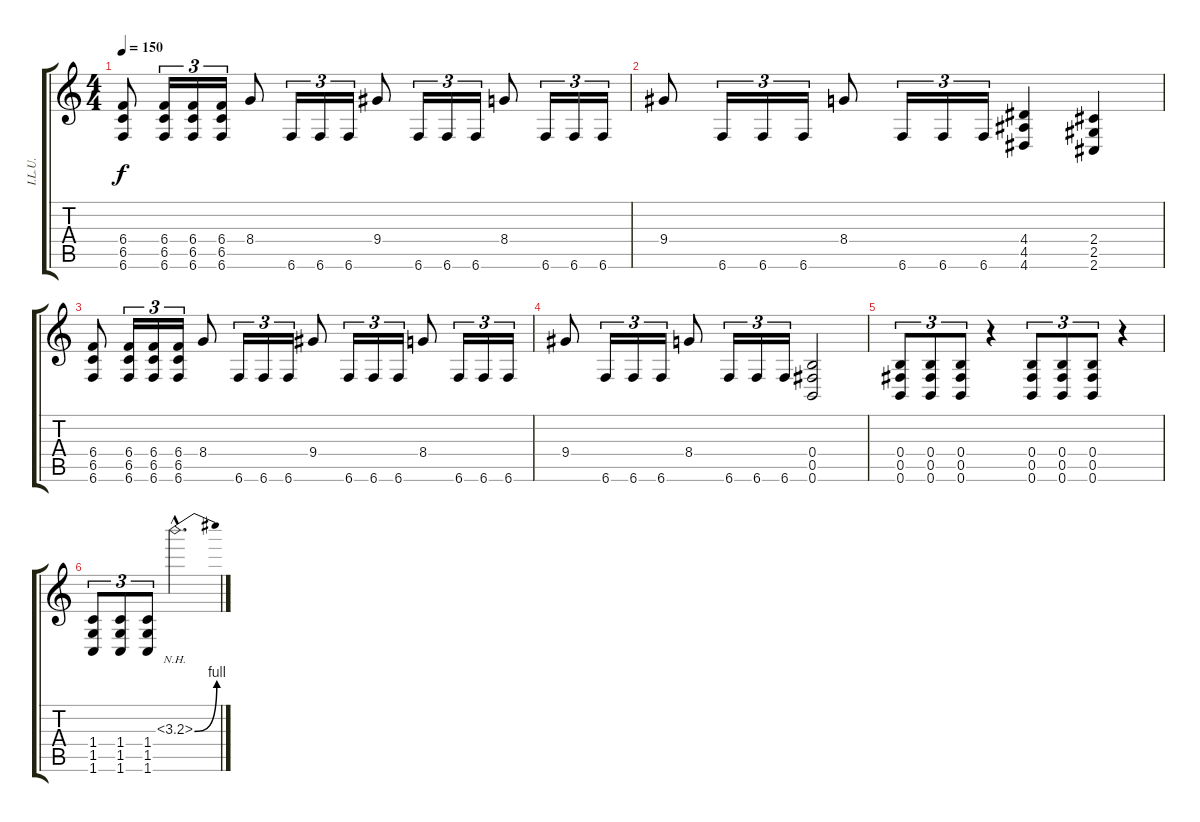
\track ("I.L.U." "I.L.U.") {instrument distortionguitar}
\staff {score tabs}
\tuning (Db4 Ab3 E3 B2 Gb2 B1) {hide}
\ts (4 4)
\tempo 150
\clef g2
\ks c
(6.4 6.5 6.6).8{dy f} (6.4 6.5 6.6).16{tu (3 2)} (6.4 6.5 6.6).16{tu (3 2)} (6.4 6.5 6.6).16{tu (3 2)} 8.4.8 6.6.16{tu (3 2)} 6.6.16{tu (3 2)} 6.6.16{tu (3 2)} 9.4.8 6.6.16{tu (3 2)} 6.6.16{tu (3 2)} 6.6.16{tu (3 2)} 8.4.8 6.6.16{tu (3 2)} 6.6.16{tu (3 2)} 6.6.16{tu (3 2)} |
9.4.8 6.6.16{tu (3 2)} 6.6.16{tu (3 2)} 6.6.16{tu (3 2)} 8.4.8 6.6.16{tu (3 2)} 6.6.16{tu (3 2)} 6.6.16{tu (3 2)} (4.4 4.5 4.6).4 (2.4 2.5 2.6).4 |
(6.4 6.5 6.6).8 (6.4 6.5 6.6).16{tu (3 2)} (6.4 6.5 6.6).16{tu (3 2)} (6.4 6.5 6.6).16{tu (3 2)} 8.4.8 6.6.16{tu (3 2)} 6.6.16{tu (3 2)} 6.6.16{tu (3 2)} 9.4.8 6.6.16{tu (3 2)} 6.6.16{tu (3 2)} 6.6.16{tu (3 2)} 8.4.8 6.6.16{tu (3 2)} 6.6.16{tu (3 2)} 6.6.16{tu (3 2)} |
9.4.8 6.6.16{tu (3 2)} 6.6.16{tu (3 2)} 6.6.16{tu (3 2)} 8.4.8 6.6.16{tu (3 2)} 6.6.16{tu (3 2)} 6.6.16{tu (3 2)} (0.4 0.5 0.6).2 |
(0.4 0.5 0.6).8{tu (3 2)} (0.4 0.5 0.6).8{tu (3 2)} (0.4 0.5 0.6).8{tu (3 2)} r.4 (0.4 0.5 0.6).8{tu (3 2)} (0.4 0.5 0.6).8{tu (3 2)} (0.4 0.5 0.6).8{tu (3 2)} r.4 |
(1.4 1.5 1.6).8{tu (3 2)} (1.4 1.5 1.6).8{tu (3 2)} (1.4 1.5 1.6).8{tu (3 2)} 3.3{be (bend 0 0 60 4) nh hac}.2{d}
